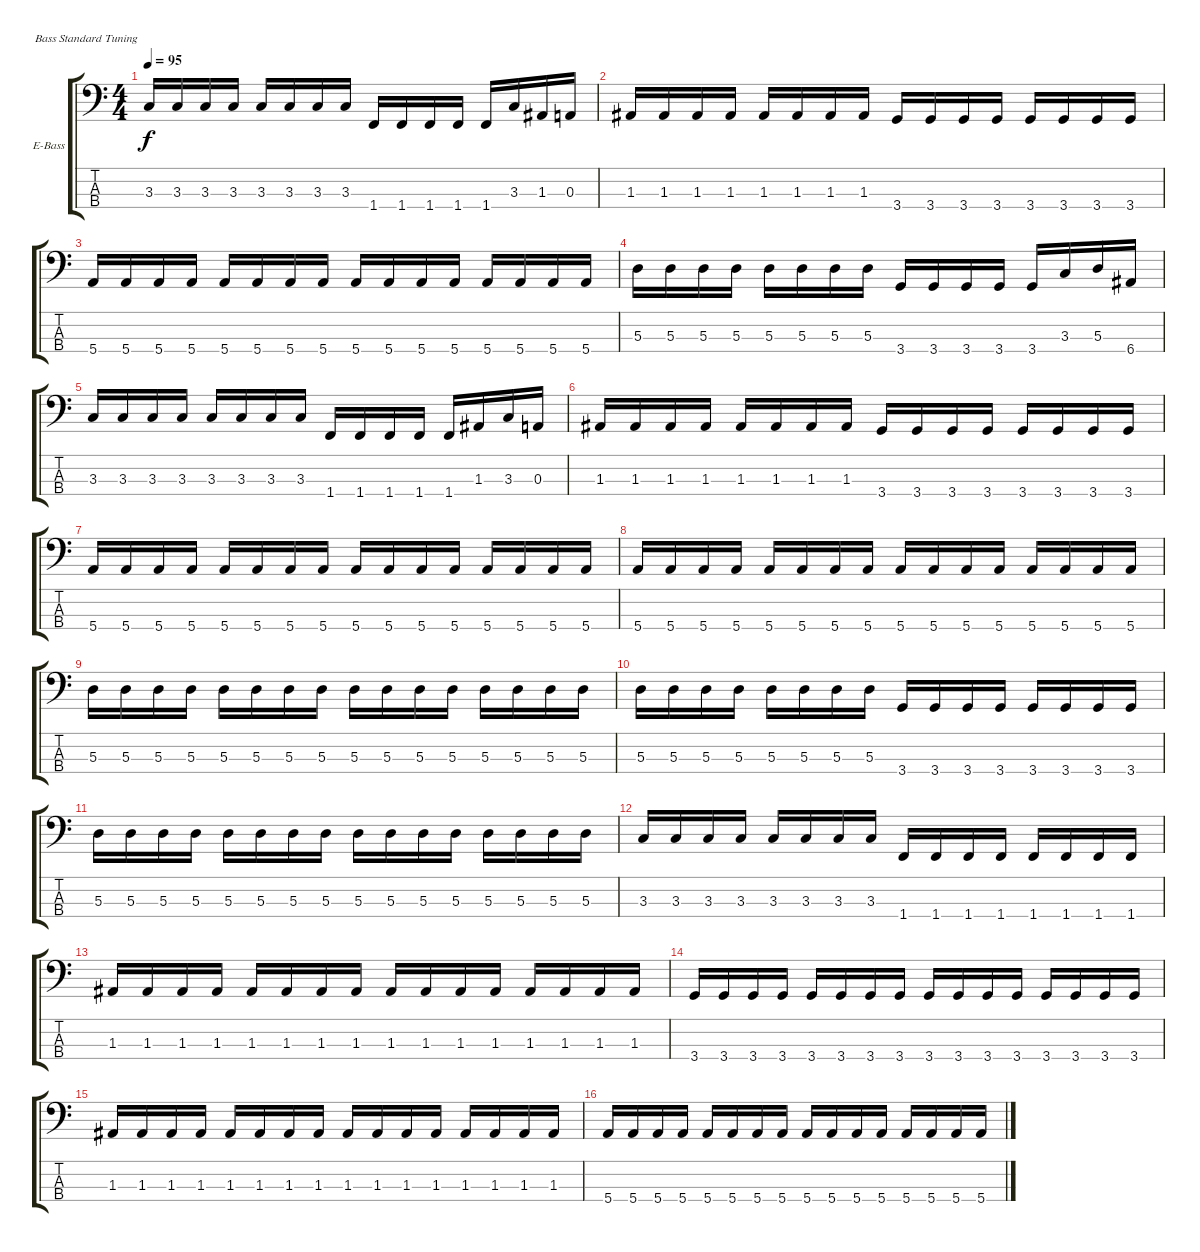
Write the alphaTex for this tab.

\defaultSystemsLayout 4
\bracketExtendMode groupsimilarinstruments
\firstSystemTrackNameOrientation horizontal
\otherSystemsTrackNameOrientation horizontal
\track ("Electric Bass" "E-Bass") {instrument electricbassfinger}
\staff {score tabs}
\tuning (G2 D2 A1 E1)
\ts (4 4)
\tempo 95
\clef f4
\scale
0.333333
\ks c
3.3.16{dy f} 3.3.16 3.3.16 3.3.16 3.3.16 3.3.16 3.3.16 3.3.16 1.4.16 1.4.16 1.4.16 1.4.16 1.4.16 3.3.16 1.3.16 0.3.16 |
\scale
0.333333 1.3.16 1.3.16 1.3.16 1.3.16 1.3.16 1.3.16 1.3.16 1.3.16 3.4.16 3.4.16 3.4.16 3.4.16 3.4.16 3.4.16 3.4.16 3.4.16 |
\scale
0.333333 5.4.16 5.4.16 5.4.16 5.4.16 5.4.16 5.4.16 5.4.16 5.4.16 5.4.16 5.4.16 5.4.16 5.4.16 5.4.16 5.4.16 5.4.16 5.4.16 |
\scale
0.333333 5.3.16 5.3.16 5.3.16 5.3.16 5.3.16 5.3.16 5.3.16 5.3.16 3.4.16 3.4.16 3.4.16 3.4.16 3.4.16 3.3.16 5.3.16 6.4.16 |
\scale
0.333333 3.3.16 3.3.16 3.3.16 3.3.16 3.3.16 3.3.16 3.3.16 3.3.16 1.4.16 1.4.16 1.4.16 1.4.16 1.4.16 1.3.16 3.3.16 0.3.16 |
\scale
0.333333 1.3.16 1.3.16 1.3.16 1.3.16 1.3.16 1.3.16 1.3.16 1.3.16 3.4.16 3.4.16 3.4.16 3.4.16 3.4.16 3.4.16 3.4.16 3.4.16 |
\scale
0.333333 5.4.16 5.4.16 5.4.16 5.4.16 5.4.16 5.4.16 5.4.16 5.4.16 5.4.16 5.4.16 5.4.16 5.4.16 5.4.16 5.4.16 5.4.16 5.4.16 |
\scale
0.333333 5.4.16 5.4.16 5.4.16 5.4.16 5.4.16 5.4.16 5.4.16 5.4.16 5.4.16 5.4.16 5.4.16 5.4.16 5.4.16 5.4.16 5.4.16 5.4.16 |
\scale
0.333333 5.3.16 5.3.16 5.3.16 5.3.16 5.3.16 5.3.16 5.3.16 5.3.16 5.3.16 5.3.16 5.3.16 5.3.16 5.3.16 5.3.16 5.3.16 5.3.16 |
\scale
0.333333 5.3.16 5.3.16 5.3.16 5.3.16 5.3.16 5.3.16 5.3.16 5.3.16 3.4.16 3.4.16 3.4.16 3.4.16 3.4.16 3.4.16 3.4.16 3.4.16 |
\scale
0.333333 5.3.16 5.3.16 5.3.16 5.3.16 5.3.16 5.3.16 5.3.16 5.3.16 5.3.16 5.3.16 5.3.16 5.3.16 5.3.16 5.3.16 5.3.16 5.3.16 |
\scale
0.333333 3.3.16 3.3.16 3.3.16 3.3.16 3.3.16 3.3.16 3.3.16 3.3.16 1.4.16 1.4.16 1.4.16 1.4.16 1.4.16 1.4.16 1.4.16 1.4.16 |
\scale
0.333333 1.3.16 1.3.16 1.3.16 1.3.16 1.3.16 1.3.16 1.3.16 1.3.16 1.3.16 1.3.16 1.3.16 1.3.16 1.3.16 1.3.16 1.3.16 1.3.16 |
\scale
0.333333 3.4.16 3.4.16 3.4.16 3.4.16 3.4.16 3.4.16 3.4.16 3.4.16 3.4.16 3.4.16 3.4.16 3.4.16 3.4.16 3.4.16 3.4.16 3.4.16 |
\scale
0.333333 1.3.16 1.3.16 1.3.16 1.3.16 1.3.16 1.3.16 1.3.16 1.3.16 1.3.16 1.3.16 1.3.16 1.3.16 1.3.16 1.3.16 1.3.16 1.3.16 |
\scale
0.333333 5.4.16 5.4.16 5.4.16 5.4.16 5.4.16 5.4.16 5.4.16 5.4.16 5.4.16 5.4.16 5.4.16 5.4.16 5.4.16 5.4.16 5.4.16 5.4.16
